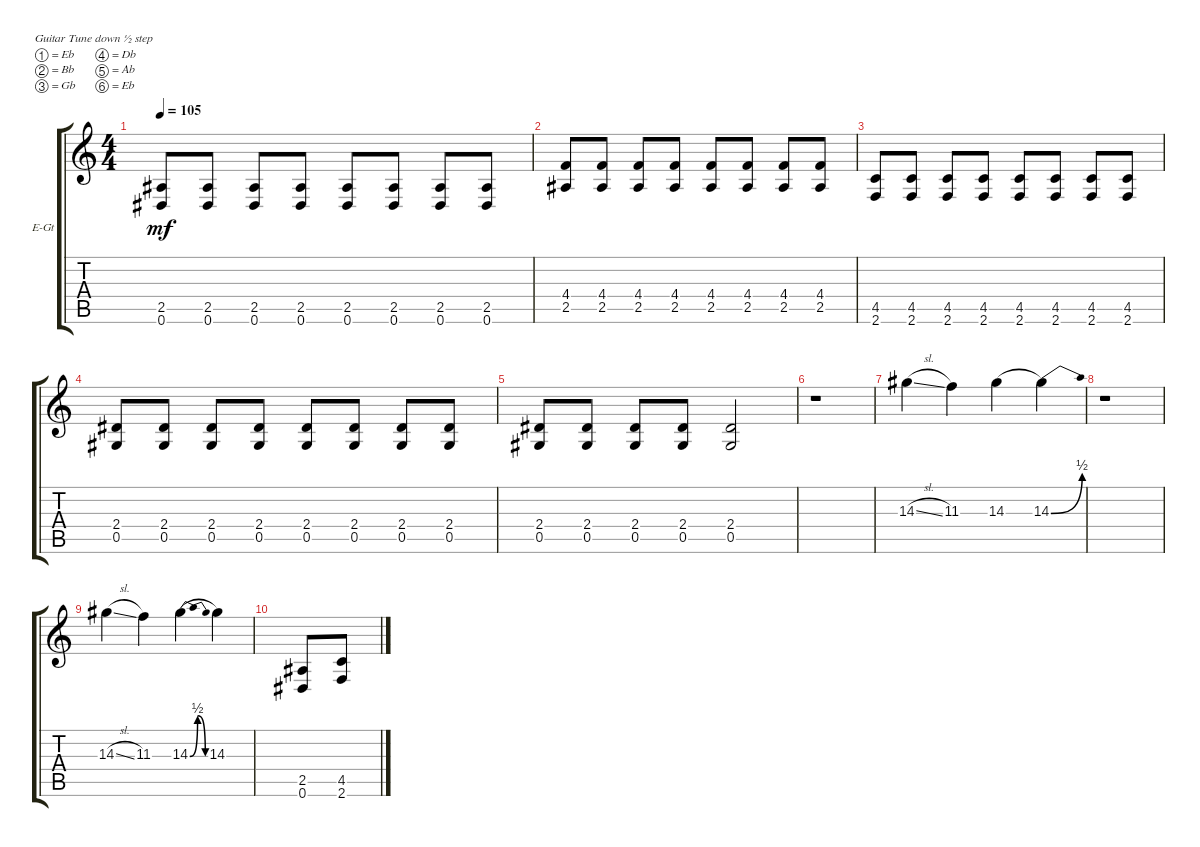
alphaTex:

\bracketExtendMode groupsimilarinstruments
\firstSystemTrackNameOrientation horizontal
\otherSystemsTrackNameOrientation horizontal
\track ("Mike Guitar 1" "E-Gt") {instrument distortionguitar}
\staff {score tabs}
\tuning (Eb4 Bb3 Gb3 Db3 Ab2 Eb2)
\ts (4 4)
\tempo 105
\clef g2
\ks c
(0.6 2.5).8{dy mf} (0.6 2.5).8 (0.6 2.5).8 (0.6 2.5).8 (0.6 2.5).8 (0.6 2.5).8 (0.6 2.5).8 (0.6 2.5).8 |
(2.5 4.4).8 (2.5 4.4).8 (2.5 4.4).8 (2.5 4.4).8 (2.5 4.4).8 (2.5 4.4).8 (2.5 4.4).8 (2.5 4.4).8 |
(2.6 4.5).8{beam merge} (2.6 4.5).8 (2.6 4.5).8 (2.6 4.5).8 (2.6 4.5).8 (2.6 4.5).8 (2.6 4.5).8 (2.6 4.5).8 |
(0.5 2.4).8 (0.5 2.4).8 (0.5 2.4).8 (0.5 2.4).8 (0.5 2.4).8 (0.5 2.4).8 (0.5 2.4).8 (0.5 2.4).8 |
(0.5 2.4).8 (0.5 2.4).8 (0.5 2.4).8 (0.5 2.4).8 (0.5 2.4).2 |
r.1 |
14.3{sl}.4 11.3.4 14.3.4{legatoorigin} 14.3{be (bend 0 0 15 2)}.4 |
r.1 |
14.3{sl}.4 11.3.4 14.3{be (bendrelease 0 0 6.6 2 30.599999999999998 2 56.4 0)}.4{legatoorigin} 14.3.4 |
(0.6 2.5).8 (2.6 4.5).8
